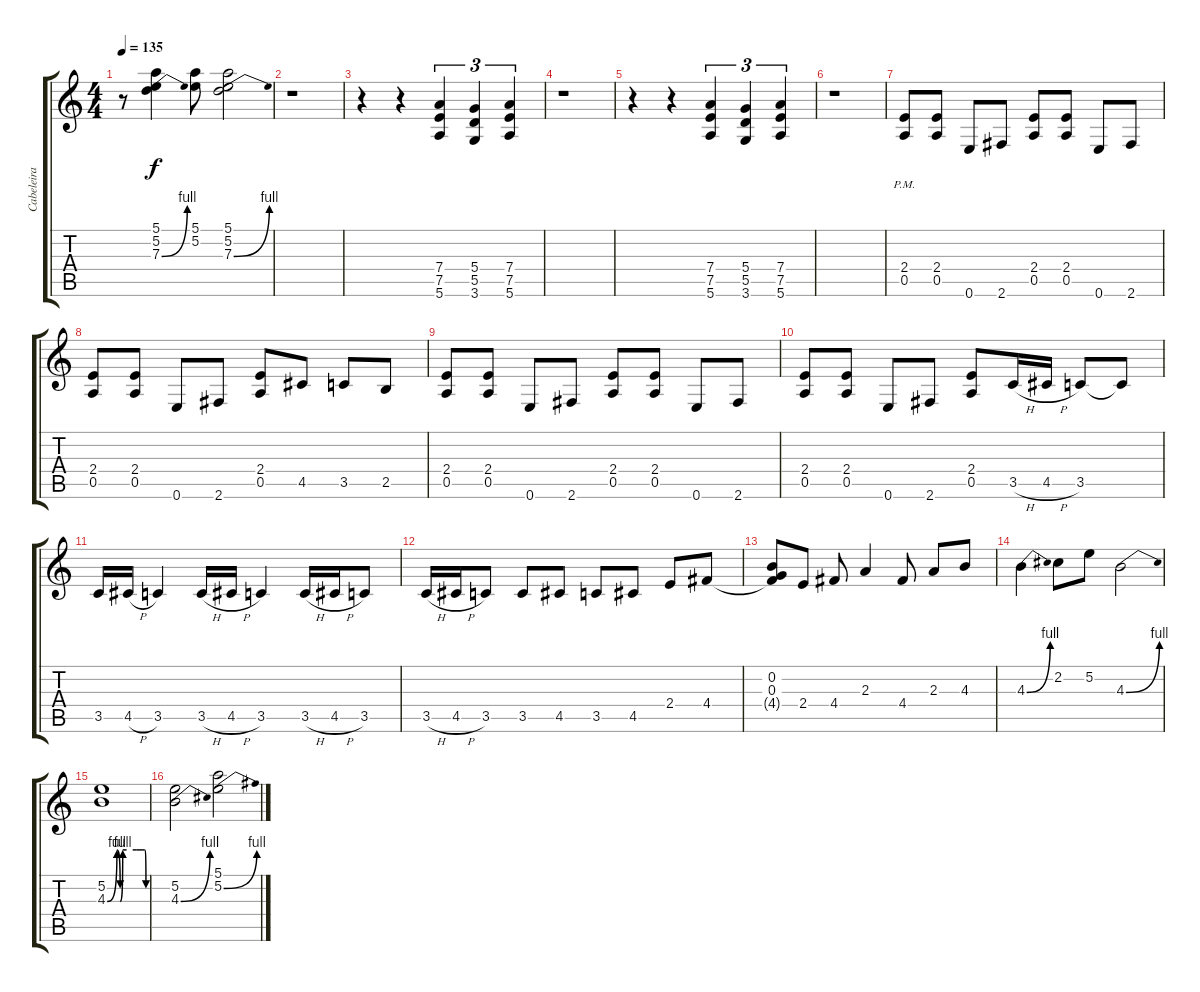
\track ("Cabeleira" "Cabeleira") {instrument overdrivenguitar}
\staff {score tabs}
\tuning (E4 B3 G3 D3 A2 E2) {hide}
\ts (4 4)
\tempo 135
\clef g2
\ks c
r.8{dy f} (5.1 5.2 7.3{be (bend 0 0 60 4)}).4 (5.1 5.2).8 (5.1 5.2 7.3{be (bend 0 0 60 4)}).2 |
r.1 |
r.4 r.4 (7.4 7.5 5.6).4{tu (3 2)} (5.4 5.5 3.6).4{tu (3 2)} (7.4 7.5 5.6).4{tu (3 2)} |
r.1 |
r.4 r.4 (7.4 7.5 5.6).4{tu (3 2)} (5.4 5.5 3.6).4{tu (3 2)} (7.4 7.5 5.6).4{tu (3 2)} |
r.1 |
(2.4 0.5{pm}).8{instrument electricguitarmuted} (2.4 0.5).8 0.6.8 2.6.8 (2.4 0.5).8 (2.4 0.5).8 0.6.8 2.6.8 |
(2.4 0.5).8 (2.4 0.5).8 0.6.8 2.6.8 (2.4 0.5).8 4.5.8 3.5.8 2.5.8 |
(2.4 0.5).8 (2.4 0.5).8 0.6.8 2.6.8 (2.4 0.5).8 (2.4 0.5).8 0.6.8 2.6.8 |
(2.4 0.5).8 (2.4 0.5).8 0.6.8 2.6.8 (2.4 0.5).8 3.5{h}.16 4.5{h}.16 3.5.8 3.5{t}.8 |
3.5.16 4.5{h}.16 3.5.4 3.5{h}.16 4.5{h}.16 3.5.4 3.5{h}.16 4.5{h}.16 3.5.8 |
3.5{h}.16 4.5{h}.16 3.5.8 3.5.8 4.5.8 3.5.8 4.5.8 2.4.8 4.4.8 |
(0.2 0.3 4.4{t}).8 2.4.8 4.4.8 2.3.4 4.4.8 2.3.8 4.3.8 |
4.3{be (bend 0 0 60 4)}.4 2.2.8 5.2.8 4.3{be (bend 0 0 60 4)}.2 |
(5.2 4.3{be (custom 0 0 15 4 20 0 24 4 30 4 45 4 54 4 58 4 60 0)}).1{instrument overdrivenguitar} |
(5.2 4.3{be (bend 0 0 60 4)}).2 (5.1 5.2{be (bend 0 0 60 4)}).2
